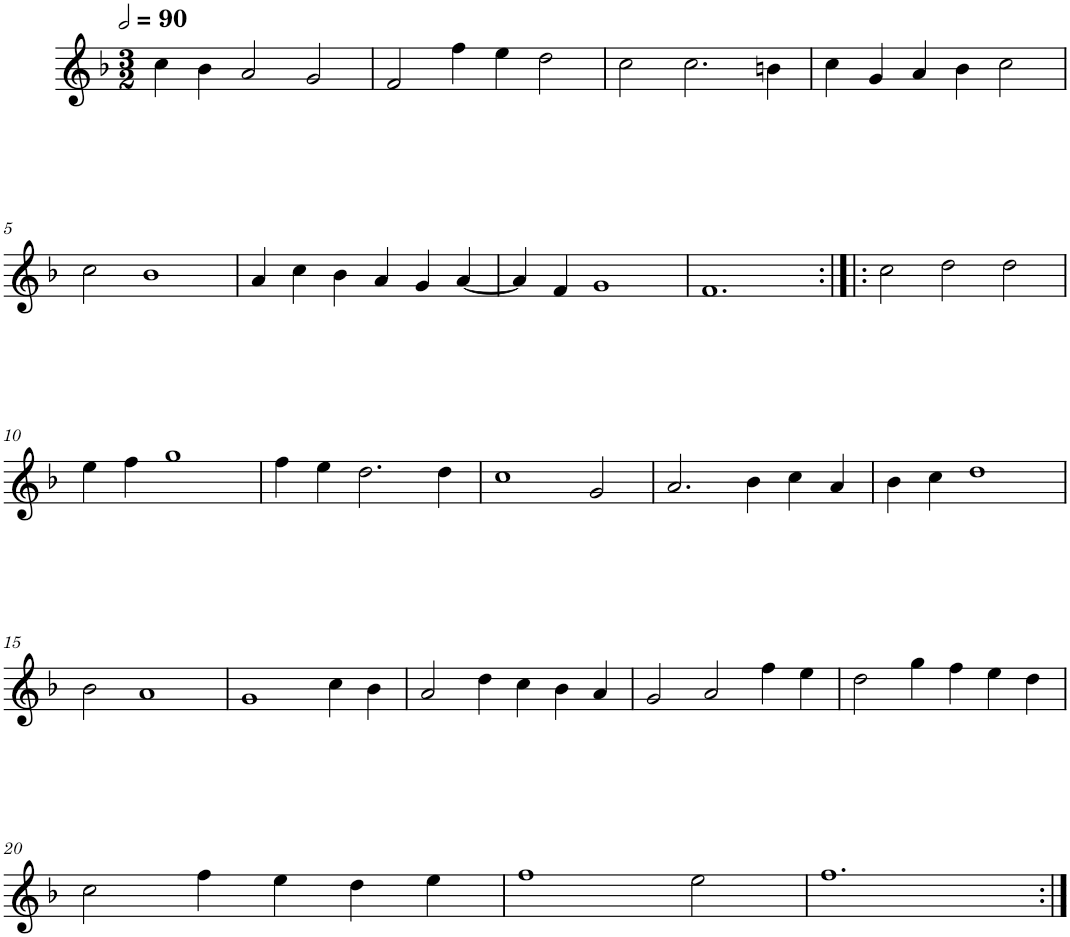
**kern
*part1
*staff1
*I"Cinq parties
*clefG2
*k[b-]
*M3/2
*MM180
=1
4cc\
4b-\
2a/
2g/
=2
2f/
4ff\
4ee\
2dd\
=3
2cc\
2.cc\
4bn\
=4
4cc\
4g/
4a/
4b-\
2cc\
!!LO:LB:g=z
=5
2cc\
1b-
=6
4a/
4cc\
4b-\
4a/
4g/
[4a/
=7
4a/]
4f/
1g
=8
1.f
=9:|!|:
2cc\
2dd\
2dd\
!!LO:LB:g=z
=10
4ee\
4ff\
1gg
=11
4ff\
4ee\
2.dd\
4dd\
=12
1cc
2g/
=13
2.a/
4b-\
4cc\
4a/
=14
4b-\
4cc\
1dd
!!LO:LB:g=z
=15
2b-\
1a
=16
1g
4cc\
4b-\
=17
2a/
4dd\
4cc\
4b-\
4a/
=18
2g/
2a/
4ff\
4ee\
=19
2dd\
4gg\
4ff\
4ee\
4dd\
!!LO:LB:g=z
=20
2cc\
4ff\
4ee\
4dd\
4ee\
=21
1ff
2ee\
=22
1.ff
=:|!
*-
